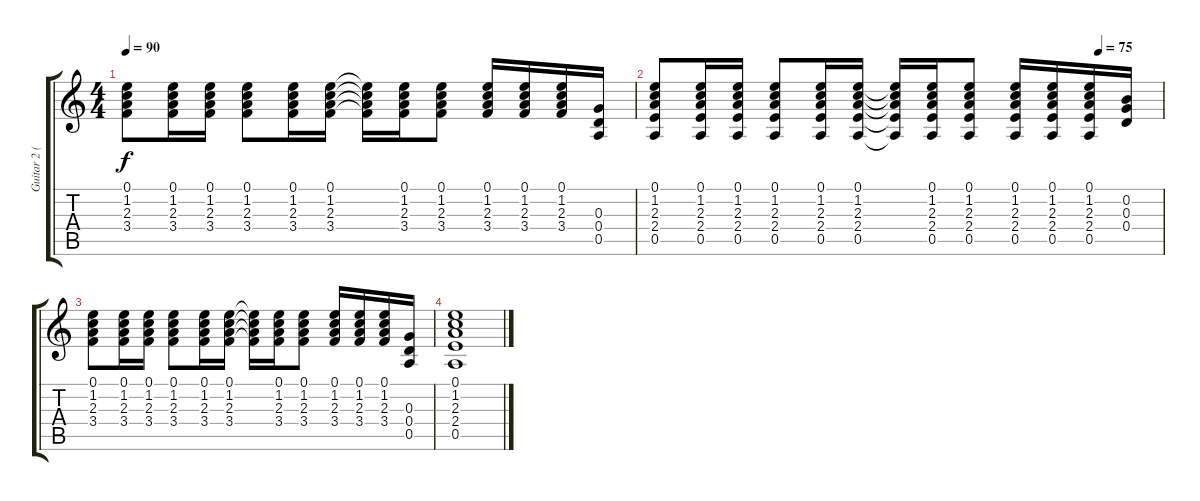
\track ("Guitar 2 (Gem)" "Guitar 2 (") {instrument overdrivenguitar}
\staff {score tabs}
\tuning (E4 B3 G3 D3 A2 E2) {hide}
\ts (4 4)
\tempo 90
\clef g2
\ks c
(0.1 1.2 2.3 3.4).8{dy f} (0.1 1.2 2.3 3.4).16 (0.1 1.2 2.3 3.4).16 (0.1 1.2 2.3 3.4).8 (0.1 1.2 2.3 3.4).16 (0.1 1.2 2.3 3.4).16 (0.1{t} 1.2{t} 2.3{t} 3.4{t}).16 (0.1 1.2 2.3 3.4).16 (0.1 1.2 2.3 3.4).8 (0.1 1.2 2.3 3.4).16 (0.1 1.2 2.3 3.4).16 (0.1 1.2 2.3 3.4).16 (0.3 0.4 0.5).16 |
\tempo (75 0.875)
(0.1 1.2 2.3 2.4 0.5).8 (0.1 1.2 2.3 2.4 0.5).16 (0.1 1.2 2.3 2.4 0.5).16 (0.1 1.2 2.3 2.4 0.5).8 (0.1 1.2 2.3 2.4 0.5).16 (0.1 1.2 2.3 2.4 0.5).16 (0.1{t} 1.2{t} 2.3{t} 2.4{t} 0.5{t}).16 (0.1 1.2 2.3 2.4 0.5).16 (0.1 1.2 2.3 2.4 0.5).8 (0.1 1.2 2.3 2.4 0.5).16 (0.1 1.2 2.3 2.4 0.5).16 (0.1 1.2 2.3 2.4 0.5).16 (0.2 0.3 0.4).16 |
(0.1 1.2 2.3 3.4).8 (0.1 1.2 2.3 3.4).16 (0.1 1.2 2.3 3.4).16 (0.1 1.2 2.3 3.4).8 (0.1 1.2 2.3 3.4).16 (0.1 1.2 2.3 3.4).16 (0.1{t} 1.2{t} 2.3{t} 3.4{t}).16 (0.1 1.2 2.3 3.4).16 (0.1 1.2 2.3 3.4).8 (0.1 1.2 2.3 3.4).16 (0.1 1.2 2.3 3.4).16 (0.1 1.2 2.3 3.4).16 (0.3 0.4 0.5).16 |
(0.1 1.2 2.3 2.4 0.5).1
